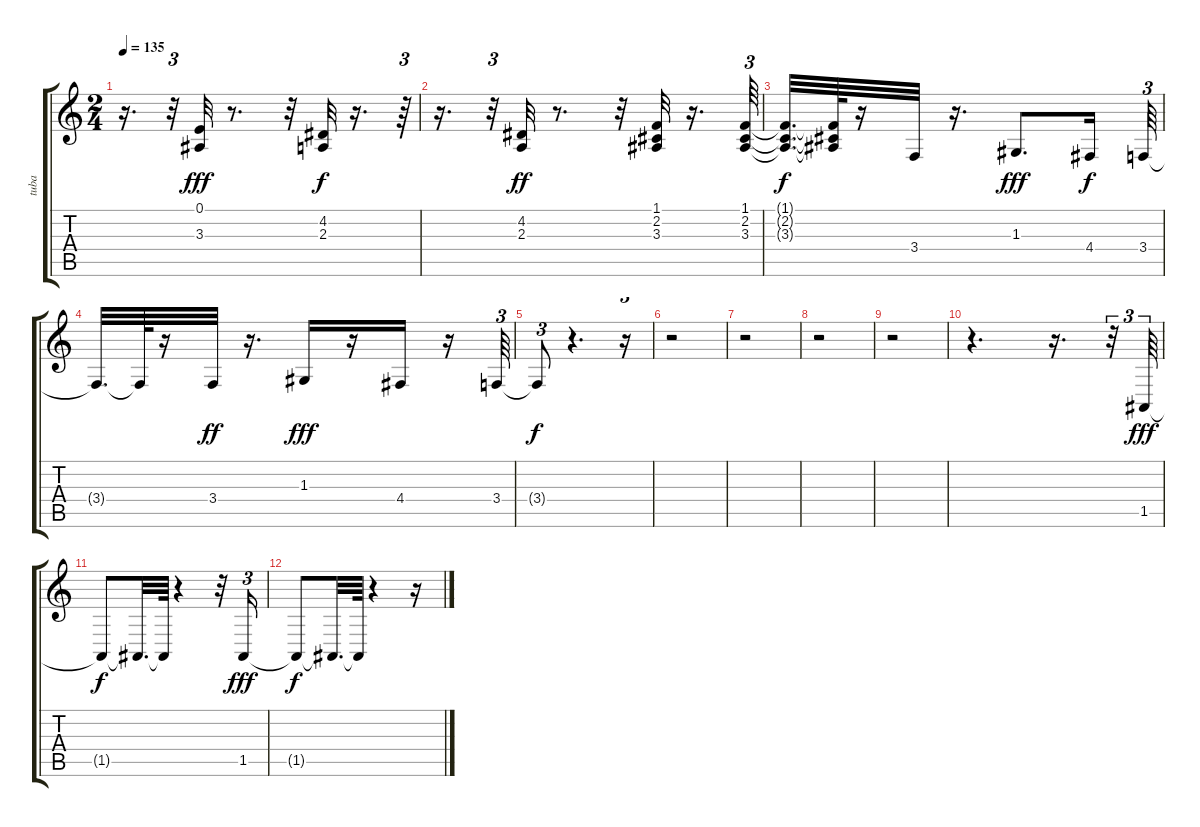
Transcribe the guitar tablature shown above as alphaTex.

\track ("tuba" "tuba") {instrument trombone}
\staff {score tabs}
\tuning (E4 B3 G3 D3 A2 E2) {hide}
\ts (2 4)
\tempo 135
\clef g2
\ks c
r.16{d dy f} r.32{tu (3 2)} (0.1 3.3).32{dy fff} r.8{d} r.32 (4.2 2.3).32{dy f} r.16{d} r.64{tu (3 2)} |
r.16{d} r.32{tu (3 2)} (4.2 2.3).32{dy ff} r.8{d} r.32 (1.1 2.2 3.3).32 r.16{d} (1.1 2.2 3.3).64{tu (3 2)} |
(1.1{t} 2.2{t} 3.3{t}).32{d dy f} (1.1{t} 2.2{t} 3.3{t}).64 r.16 3.4.32 r.16{d} 1.3.8{d dy fff} 4.4.16{dy f} 3.4.64{tu (3 2)} |
3.4{t}.32{d} 3.4{t}.64 r.16 3.4.32{dy ff} r.16{d} 1.3.16{dy fff} r.16 4.4.16 r.16 3.4.64{tu (3 2)} |
3.4{t}.8{tu (3 2) dy f} r.4{d} r.16{tu (3 2)} |
r.2 |
r.2 |
r.2 |
r.2 |
r.4{d} r.16{d} r.32{tu (3 2)} 1.5.64{tu (3 2) dy fff} |
1.5{t}.8{dy f} 1.5{t}.32{d} 1.5{t}.64 r.4 r.32 1.5.16{tu (3 2) dy fff} |
1.5{t}.8{dy f} 1.5{t}.32{d} 1.5{t}.64 r.4 r.16
